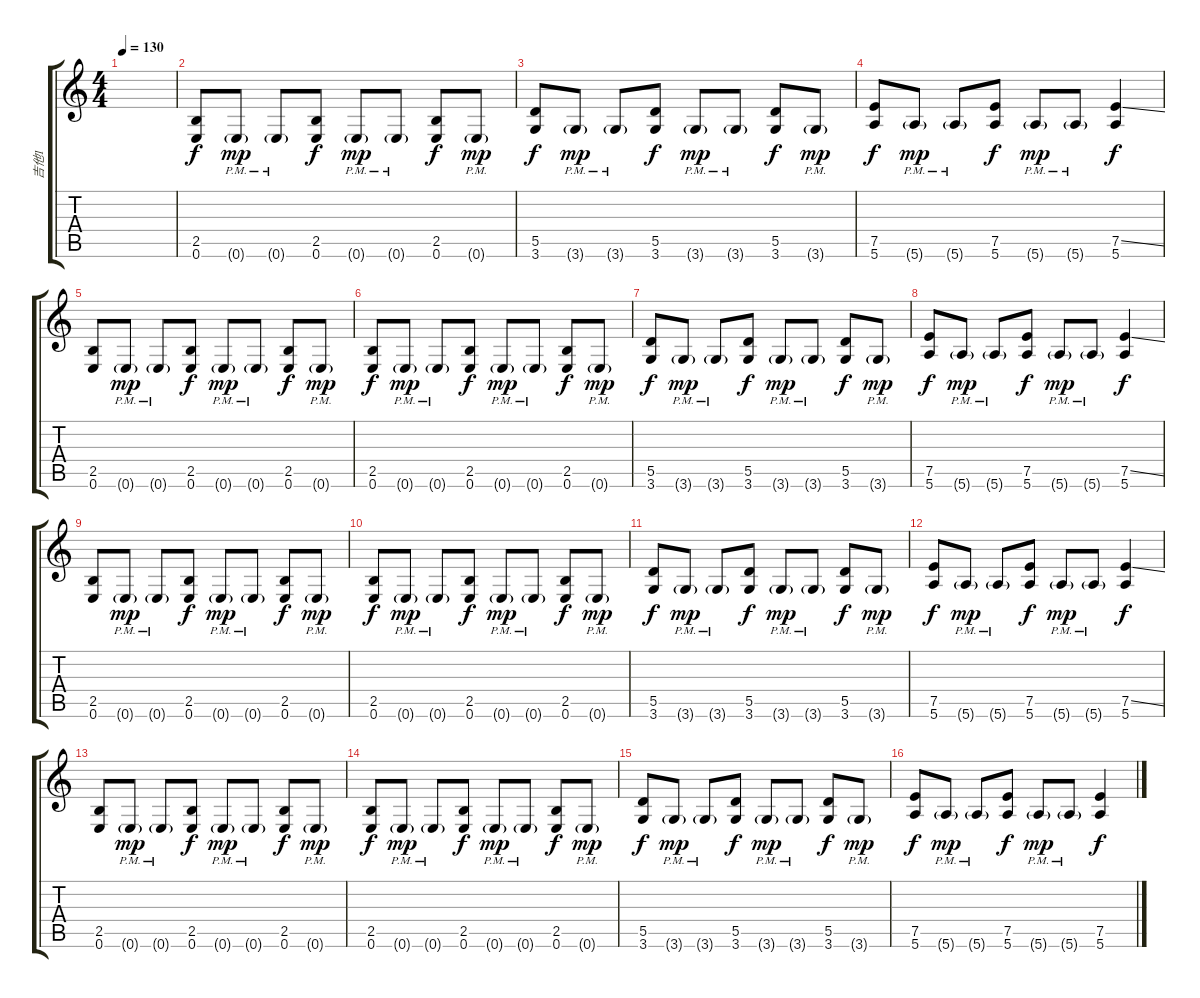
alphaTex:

\track ("吉他1" "吉他1") {instrument overdrivenguitar}
\staff {score tabs}
\tuning (E4 B3 G3 D3 A2 E2) {hide}
\ts (4 4)
\tempo 130
\clef g2
\ks c
|
(2.5 0.6).8 0.6{g pm}.8{dy mp} 0.6{g pm}.8 (2.5 0.6).8{dy f} 0.6{g pm}.8{dy mp} 0.6{g pm}.8 (2.5 0.6).8{dy f} 0.6{g pm}.8{dy mp} |
(5.5 3.6).8{dy f} 3.6{g pm}.8{dy mp} 3.6{g pm}.8 (5.5 3.6).8{dy f} 3.6{g pm}.8{dy mp} 3.6{g pm}.8 (5.5 3.6).8{dy f} 3.6{g pm}.8{dy mp} |
(7.5 5.6).8{dy f} 5.6{g pm}.8{dy mp} 5.6{g pm}.8 (7.5 5.6).8{dy f} 5.6{g pm}.8{dy mp} 5.6{g pm}.8 (7.5{ss} 5.6).4{dy f} |
(2.5 0.6).8 0.6{g pm}.8{dy mp} 0.6{g pm}.8 (2.5 0.6).8{dy f} 0.6{g pm}.8{dy mp} 0.6{g pm}.8 (2.5 0.6).8{dy f} 0.6{g pm}.8{dy mp} |
(2.5 0.6).8{dy f} 0.6{g pm}.8{dy mp} 0.6{g pm}.8 (2.5 0.6).8{dy f} 0.6{g pm}.8{dy mp} 0.6{g pm}.8 (2.5 0.6).8{dy f} 0.6{g pm}.8{dy mp} |
(5.5 3.6).8{dy f} 3.6{g pm}.8{dy mp} 3.6{g pm}.8 (5.5 3.6).8{dy f} 3.6{g pm}.8{dy mp} 3.6{g pm}.8 (5.5 3.6).8{dy f} 3.6{g pm}.8{dy mp} |
(7.5 5.6).8{dy f} 5.6{g pm}.8{dy mp} 5.6{g pm}.8 (7.5 5.6).8{dy f} 5.6{g pm}.8{dy mp} 5.6{g pm}.8 (7.5{ss} 5.6).4{dy f} |
(2.5 0.6).8 0.6{g pm}.8{dy mp} 0.6{g pm}.8 (2.5 0.6).8{dy f} 0.6{g pm}.8{dy mp} 0.6{g pm}.8 (2.5 0.6).8{dy f} 0.6{g pm}.8{dy mp} |
(2.5 0.6).8{dy f} 0.6{g pm}.8{dy mp} 0.6{g pm}.8 (2.5 0.6).8{dy f} 0.6{g pm}.8{dy mp} 0.6{g pm}.8 (2.5 0.6).8{dy f} 0.6{g pm}.8{dy mp} |
(5.5 3.6).8{dy f} 3.6{g pm}.8{dy mp} 3.6{g pm}.8 (5.5 3.6).8{dy f} 3.6{g pm}.8{dy mp} 3.6{g pm}.8 (5.5 3.6).8{dy f} 3.6{g pm}.8{dy mp} |
(7.5 5.6).8{dy f} 5.6{g pm}.8{dy mp} 5.6{g pm}.8 (7.5 5.6).8{dy f} 5.6{g pm}.8{dy mp} 5.6{g pm}.8 (7.5{ss} 5.6).4{dy f} |
(2.5 0.6).8 0.6{g pm}.8{dy mp} 0.6{g pm}.8 (2.5 0.6).8{dy f} 0.6{g pm}.8{dy mp} 0.6{g pm}.8 (2.5 0.6).8{dy f} 0.6{g pm}.8{dy mp} |
(2.5 0.6).8{dy f} 0.6{g pm}.8{dy mp} 0.6{g pm}.8 (2.5 0.6).8{dy f} 0.6{g pm}.8{dy mp} 0.6{g pm}.8 (2.5 0.6).8{dy f} 0.6{g pm}.8{dy mp} |
(5.5 3.6).8{dy f} 3.6{g pm}.8{dy mp} 3.6{g pm}.8 (5.5 3.6).8{dy f} 3.6{g pm}.8{dy mp} 3.6{g pm}.8 (5.5 3.6).8{dy f} 3.6{g pm}.8{dy mp} |
(7.5 5.6).8{dy f} 5.6{g pm}.8{dy mp} 5.6{g pm}.8 (7.5 5.6).8{dy f} 5.6{g pm}.8{dy mp} 5.6{g pm}.8 (7.5{ss} 5.6).4{dy f}
